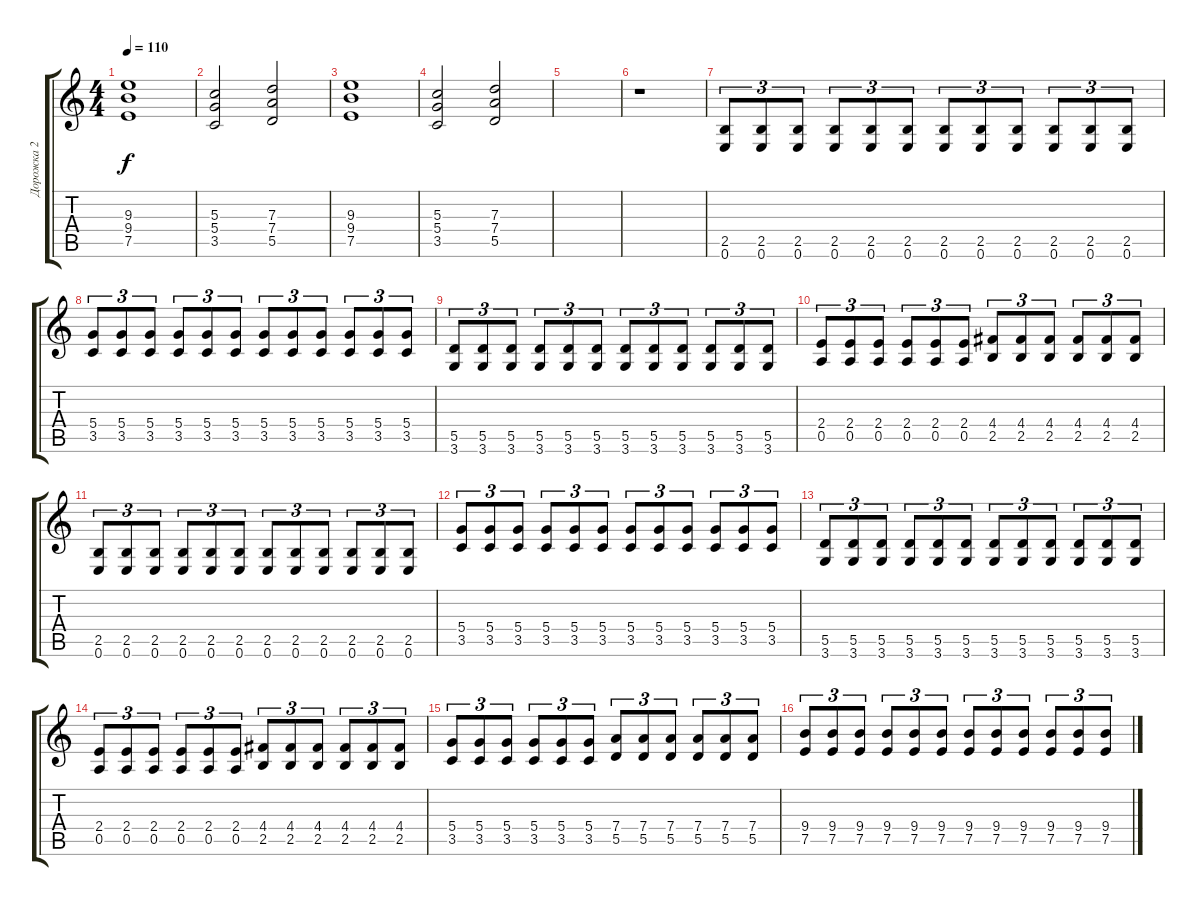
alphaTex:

\track ("Дорожка 2" "Дорожка 2") {instrument distortionguitar}
\staff {score tabs}
\tuning (E4 B3 G3 D3 A2 E2) {hide}
\ts (4 4)
\tempo 110
\clef g2
\ks c
(9.3 9.4 7.5).1{dy f} |
(5.3 5.4 3.5).2 (7.3 7.4 5.5).2 |
(9.3 9.4 7.5).1 |
(5.3 5.4 3.5).2 (7.3 7.4 5.5).2 |
|
r.1 |
(2.5 0.6).8{tu (3 2) volume 5} (2.5 0.6).8{tu (3 2)} (2.5 0.6).8{tu (3 2)} (2.5 0.6).8{tu (3 2)} (2.5 0.6).8{tu (3 2)} (2.5 0.6).8{tu (3 2)} (2.5 0.6).8{tu (3 2)} (2.5 0.6).8{tu (3 2)} (2.5 0.6).8{tu (3 2)} (2.5 0.6).8{tu (3 2)} (2.5 0.6).8{tu (3 2)} (2.5 0.6).8{tu (3 2)} |
(5.4 3.5).8{tu (3 2)} (5.4 3.5).8{tu (3 2)} (5.4 3.5).8{tu (3 2)} (5.4 3.5).8{tu (3 2)} (5.4 3.5).8{tu (3 2)} (5.4 3.5).8{tu (3 2)} (5.4 3.5).8{tu (3 2)} (5.4 3.5).8{tu (3 2)} (5.4 3.5).8{tu (3 2)} (5.4 3.5).8{tu (3 2)} (5.4 3.5).8{tu (3 2)} (5.4 3.5).8{tu (3 2)} |
(5.5 3.6).8{tu (3 2)} (5.5 3.6).8{tu (3 2)} (5.5 3.6).8{tu (3 2)} (5.5 3.6).8{tu (3 2)} (5.5 3.6).8{tu (3 2)} (5.5 3.6).8{tu (3 2)} (5.5 3.6).8{tu (3 2)} (5.5 3.6).8{tu (3 2)} (5.5 3.6).8{tu (3 2)} (5.5 3.6).8{tu (3 2)} (5.5 3.6).8{tu (3 2)} (5.5 3.6).8{tu (3 2)} |
(2.4 0.5).8{tu (3 2)} (2.4 0.5).8{tu (3 2)} (2.4 0.5).8{tu (3 2)} (2.4 0.5).8{tu (3 2)} (2.4 0.5).8{tu (3 2)} (2.4 0.5).8{tu (3 2)} (4.4 2.5).8{tu (3 2)} (4.4 2.5).8{tu (3 2)} (4.4 2.5).8{tu (3 2)} (4.4 2.5).8{tu (3 2)} (4.4 2.5).8{tu (3 2)} (4.4 2.5).8{tu (3 2)} |
(2.5 0.6).8{tu (3 2) volume 5} (2.5 0.6).8{tu (3 2)} (2.5 0.6).8{tu (3 2)} (2.5 0.6).8{tu (3 2)} (2.5 0.6).8{tu (3 2)} (2.5 0.6).8{tu (3 2)} (2.5 0.6).8{tu (3 2)} (2.5 0.6).8{tu (3 2)} (2.5 0.6).8{tu (3 2)} (2.5 0.6).8{tu (3 2)} (2.5 0.6).8{tu (3 2)} (2.5 0.6).8{tu (3 2)} |
(5.4 3.5).8{tu (3 2)} (5.4 3.5).8{tu (3 2)} (5.4 3.5).8{tu (3 2)} (5.4 3.5).8{tu (3 2)} (5.4 3.5).8{tu (3 2)} (5.4 3.5).8{tu (3 2)} (5.4 3.5).8{tu (3 2)} (5.4 3.5).8{tu (3 2)} (5.4 3.5).8{tu (3 2)} (5.4 3.5).8{tu (3 2)} (5.4 3.5).8{tu (3 2)} (5.4 3.5).8{tu (3 2)} |
(5.5 3.6).8{tu (3 2)} (5.5 3.6).8{tu (3 2)} (5.5 3.6).8{tu (3 2)} (5.5 3.6).8{tu (3 2)} (5.5 3.6).8{tu (3 2)} (5.5 3.6).8{tu (3 2)} (5.5 3.6).8{tu (3 2)} (5.5 3.6).8{tu (3 2)} (5.5 3.6).8{tu (3 2)} (5.5 3.6).8{tu (3 2)} (5.5 3.6).8{tu (3 2)} (5.5 3.6).8{tu (3 2)} |
(2.4 0.5).8{tu (3 2)} (2.4 0.5).8{tu (3 2)} (2.4 0.5).8{tu (3 2)} (2.4 0.5).8{tu (3 2)} (2.4 0.5).8{tu (3 2)} (2.4 0.5).8{tu (3 2)} (4.4 2.5).8{tu (3 2)} (4.4 2.5).8{tu (3 2)} (4.4 2.5).8{tu (3 2)} (4.4 2.5).8{tu (3 2)} (4.4 2.5).8{tu (3 2)} (4.4 2.5).8{tu (3 2)} |
(5.4 3.5).8{tu (3 2)} (5.4 3.5).8{tu (3 2)} (5.4 3.5).8{tu (3 2)} (5.4 3.5).8{tu (3 2)} (5.4 3.5).8{tu (3 2)} (5.4 3.5).8{tu (3 2)} (7.4 5.5).8{tu (3 2)} (7.4 5.5).8{tu (3 2)} (7.4 5.5).8{tu (3 2)} (7.4 5.5).8{tu (3 2)} (7.4 5.5).8{tu (3 2)} (7.4 5.5).8{tu (3 2)} |
(9.4 7.5).8{tu (3 2)} (9.4 7.5).8{tu (3 2)} (9.4 7.5).8{tu (3 2)} (9.4 7.5).8{tu (3 2)} (9.4 7.5).8{tu (3 2)} (9.4 7.5).8{tu (3 2)} (9.4 7.5).8{tu (3 2)} (9.4 7.5).8{tu (3 2)} (9.4 7.5).8{tu (3 2)} (9.4 7.5).8{tu (3 2)} (9.4 7.5).8{tu (3 2)} (9.4 7.5).8{tu (3 2)}
